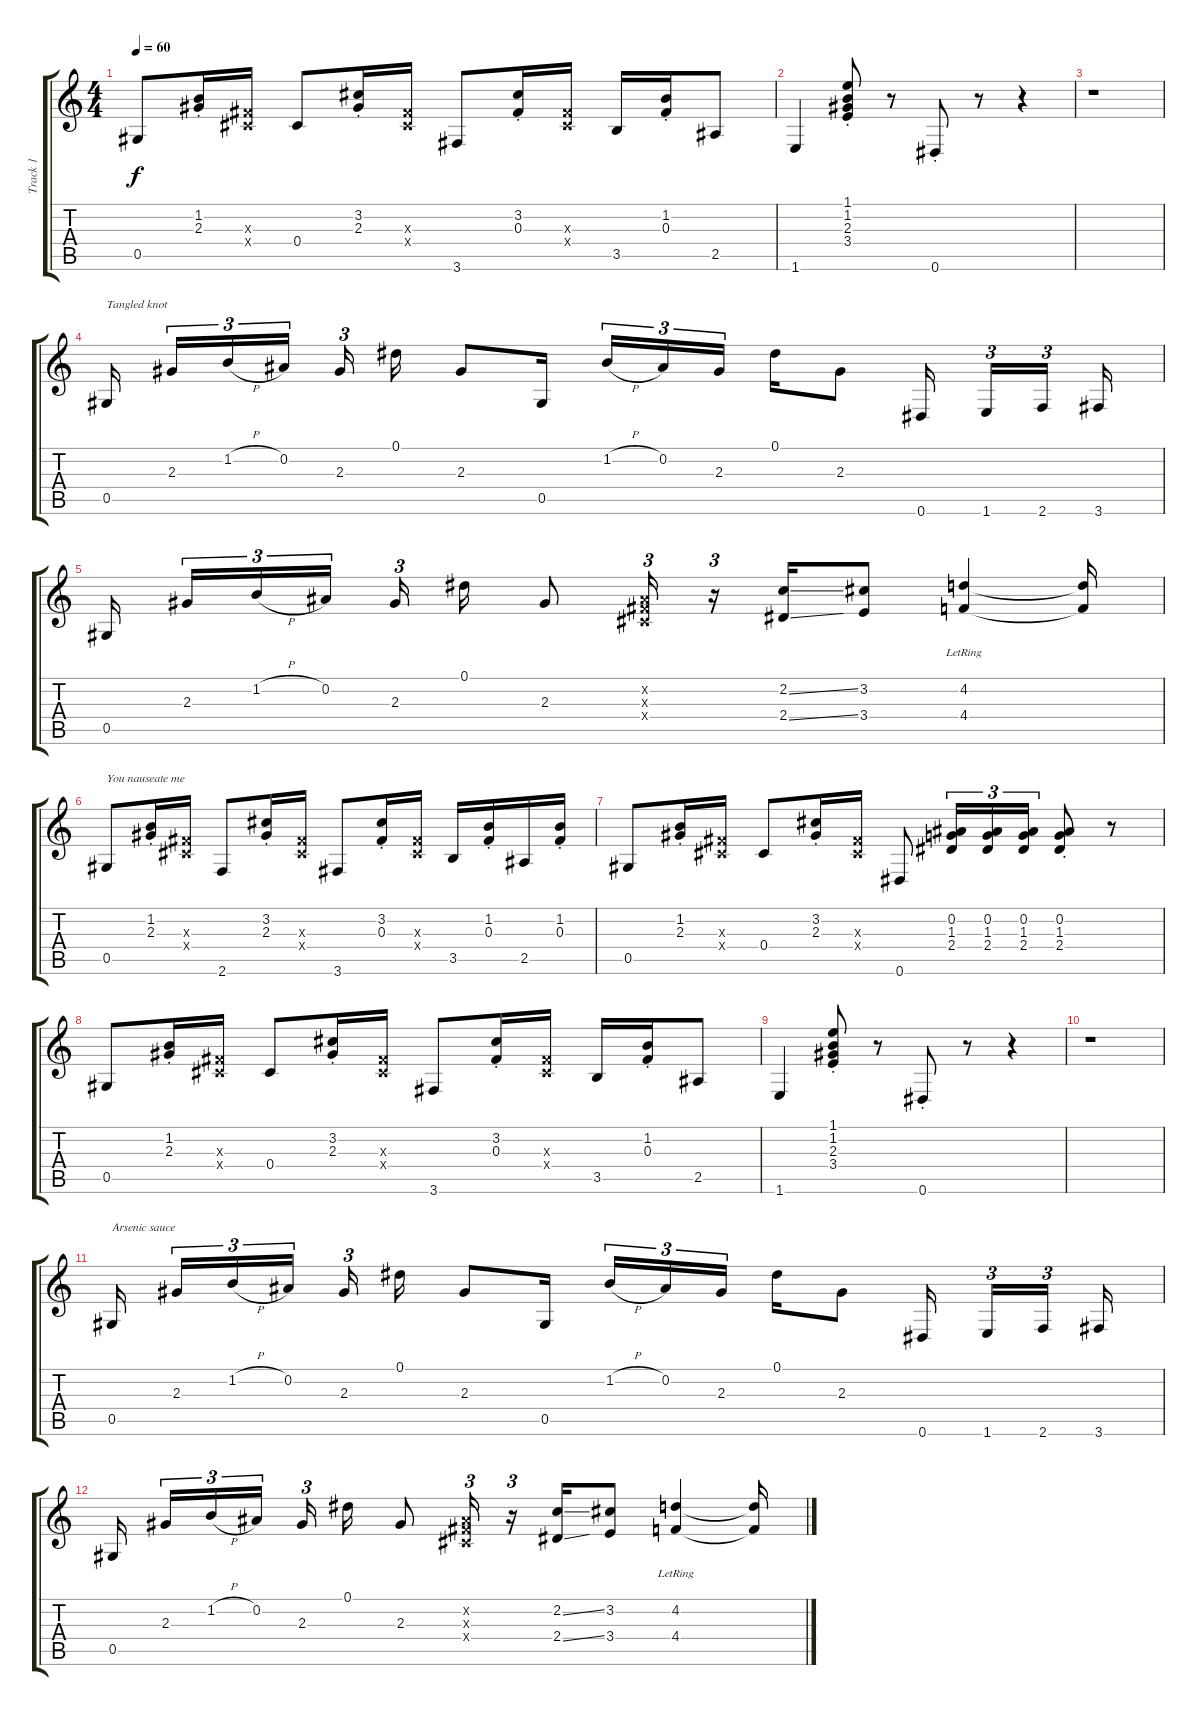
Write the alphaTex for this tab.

\track ("Track 1" "Track 1") {instrument overdrivenguitar}
\staff {score tabs}
\tuning (Eb4 Bb3 Gb3 Db3 Ab2 Eb2) {hide}
\ts (4 4)
\tempo 60
\clef g2
\ks c
0.5.8{dy f} (1.2{st} 2.3{st}).16 (0.3{x} 0.4{x}).16 0.4.8 (3.2{st} 2.3{st}).16 (0.3{x} 0.4{x}).16 3.6.8 (3.2{st} 0.3{st}).16 (0.3{x} 0.4{x}).16 3.5.16 (1.2{st} 0.3{st}).16 2.5.8 |
1.6.4 (1.1{st} 1.2{st} 2.3{st} 3.4{st}).8 r.8 0.6{st}.8 r.8 r.4 |
r.1 |
0.5.16{txt "Tangled knot" beam splitsecondary} 2.3.16{tu (3 2)} 1.2{h}.16{tu (3 2)} 0.2.16{tu (3 2) beam splitsecondary} 2.3.16{tu (3 2)} 0.1.16 2.3.8 0.5.16 1.2{h}.16{tu (3 2)} 0.2.16{tu (3 2)} 2.3.16{tu (3 2) beam splitsecondary} 0.1.16 2.3.8 0.6.16{beam splitsecondary} 1.6.16{tu (3 2)} 2.6.16{tu (3 2) beam splitsecondary} 3.6.16 |
0.5.16{beam splitsecondary} 2.3.16{tu (3 2)} 1.2{h}.16{tu (3 2)} 0.2.16{tu (3 2) beam splitsecondary} 2.3.16{tu (3 2)} 0.1.16 2.3.8 (0.2{x} 0.3{x} 0.4{x}).16{tu (3 2)} r.16{tu (3 2)} (2.2{ss} 2.4{ss}).16 (3.2 3.4).8 (4.2{lr} 4.4{lr}).4 (4.2{t} 4.4{t}).16 |
0.5.8{txt "You nauseate me"} (1.2{st} 2.3{st}).16 (0.3{x} 0.4{x}).16 2.6.8 (3.2{st} 2.3{st}).16 (0.3{x} 0.4{x}).16 3.6.8 (3.2{st} 0.3{st}).16 (0.3{x} 0.4{x}).16 3.5.16 (1.2{st} 0.3{st}).16 2.5.16 (1.2{st} 0.3{st}).16 |
0.5.8 (1.2{st} 2.3{st}).16 (0.3{x} 0.4{x}).16 0.4.8 (3.2{st} 2.3{st}).16 (0.3{x} 0.4{x}).16 0.6.8 (0.2 1.3 2.4).16{tu (3 2)} (0.2 1.3 2.4).16{tu (3 2)} (0.2 1.3 2.4).16{tu (3 2)} (0.2{st} 1.3{st} 2.4{st}).8 r.8 |
0.5.8 (1.2{st} 2.3{st}).16 (0.3{x} 0.4{x}).16 0.4.8 (3.2{st} 2.3{st}).16 (0.3{x} 0.4{x}).16 3.6.8 (3.2{st} 0.3{st}).16 (0.3{x} 0.4{x}).16 3.5.16 (1.2{st} 0.3{st}).16 2.5.8 |
1.6.4 (1.1{st} 1.2{st} 2.3{st} 3.4{st}).8 r.8 0.6{st}.8 r.8 r.4 |
r.1 |
0.5.16{txt "Arsenic sauce" beam splitsecondary} 2.3.16{tu (3 2)} 1.2{h}.16{tu (3 2)} 0.2.16{tu (3 2) beam splitsecondary} 2.3.16{tu (3 2)} 0.1.16 2.3.8 0.5.16 1.2{h}.16{tu (3 2)} 0.2.16{tu (3 2)} 2.3.16{tu (3 2) beam splitsecondary} 0.1.16 2.3.8 0.6.16{beam splitsecondary} 1.6.16{tu (3 2)} 2.6.16{tu (3 2) beam splitsecondary} 3.6.16 |
0.5.16{beam splitsecondary} 2.3.16{tu (3 2)} 1.2{h}.16{tu (3 2)} 0.2.16{tu (3 2) beam splitsecondary} 2.3.16{tu (3 2)} 0.1.16 2.3.8 (0.2{x} 0.3{x} 0.4{x}).16{tu (3 2)} r.16{tu (3 2)} (2.2{ss} 2.4{ss}).16 (3.2 3.4).8 (4.2{lr} 4.4{lr}).4 (4.2{t} 4.4{t}).16
